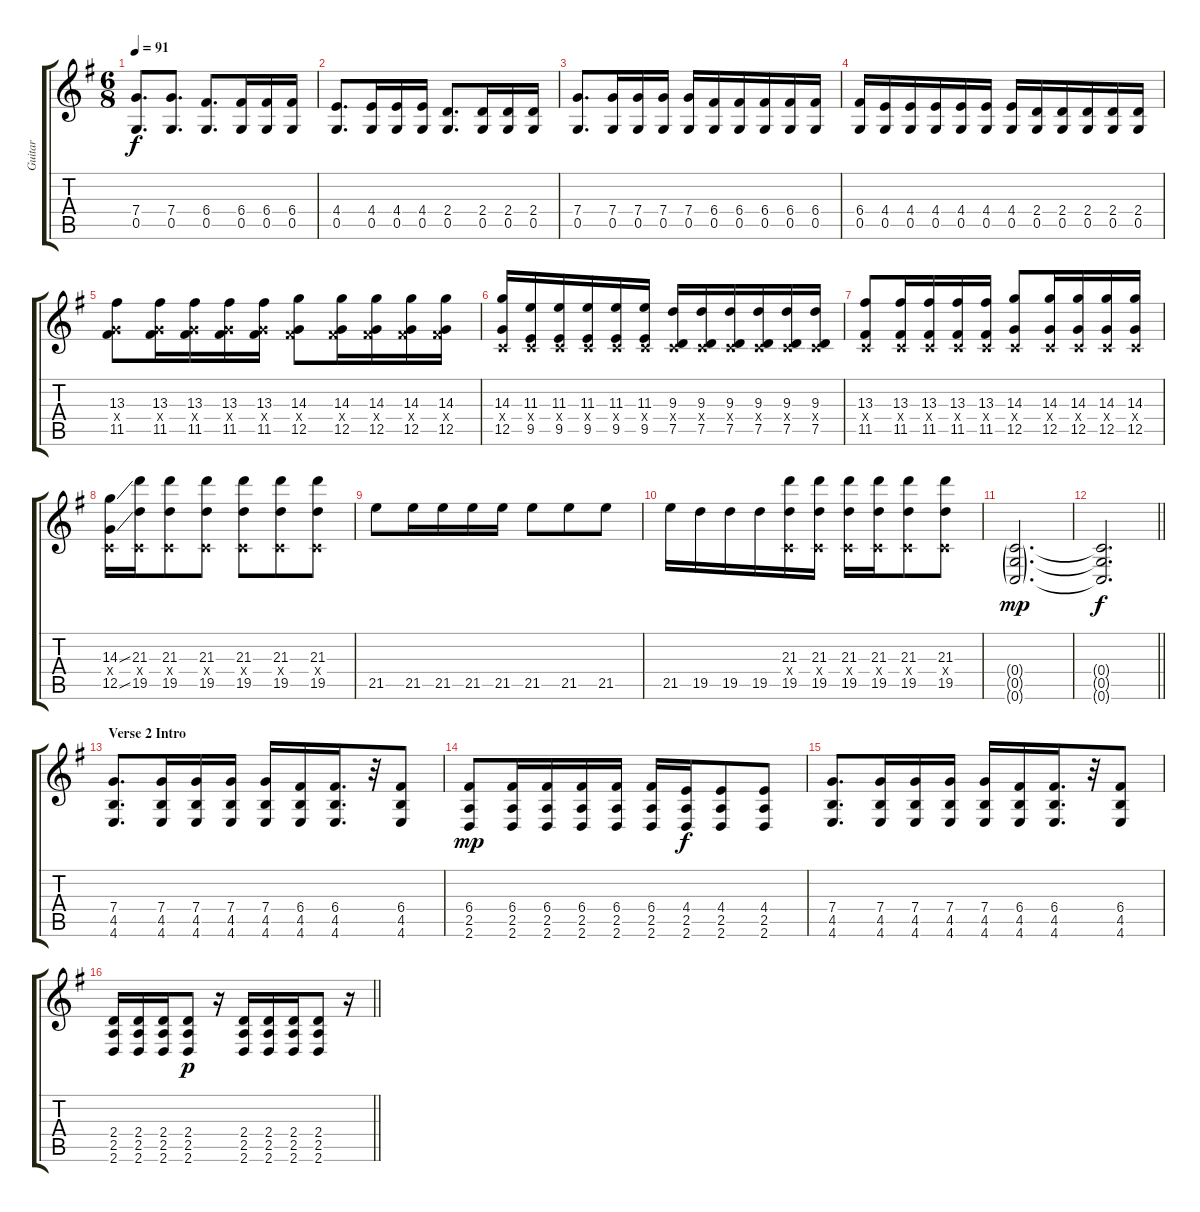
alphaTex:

\track ("Guitar" "Guitar") {instrument overdrivenguitar}
\staff {score tabs}
\tuning (D4 A3 F3 C3 G2 C2) {hide}
\ts (6 8)
\tempo 91
\clef g2
\ks eminor
(7.4 0.5).8{d dy f} (7.4 0.5).8{d} (6.4 0.5).8{d} (6.4 0.5).16 (6.4 0.5).16 (6.4 0.5).16 |
(4.4 0.5).8{d} (4.4 0.5).16 (4.4 0.5).16 (4.4 0.5).16 (2.4 0.5).8{d} (2.4 0.5).16 (2.4 0.5).16 (2.4 0.5).16 |
(7.4 0.5).8{d} (7.4 0.5).16 (7.4 0.5).16 (7.4 0.5).16 (7.4 0.5).16 (6.4 0.5).16 (6.4 0.5).16 (6.4 0.5).16 (6.4 0.5).16 (6.4 0.5).16 |
(6.4 0.5).16 (4.4 0.5).16 (4.4 0.5).16 (4.4 0.5).16 (4.4 0.5).16 (4.4 0.5).16 (4.4 0.5).16 (2.4 0.5).16 (2.4 0.5).16 (2.4 0.5).16 (2.4 0.5).16 (2.4 0.5).16 |
(13.3 7.4{x} 11.5).8 (13.3 7.4{x} 11.5).16 (13.3 7.4{x} 11.5).16 (13.3 7.4{x} 11.5).16 (13.3 7.4{x} 11.5).16 (14.3 6.4{x} 12.5).8 (14.3 6.4{x} 12.5).16 (14.3 6.4{x} 12.5).16 (14.3 6.4{x} 12.5).16 (14.3 6.4{x} 12.5).16 |
(14.3 0.4{x} 12.5).16 (11.3 0.4{x} 9.5).16 (11.3 0.4{x} 9.5).16 (11.3 0.4{x} 9.5).16 (11.3 0.4{x} 9.5).16 (11.3 0.4{x} 9.5).16 (9.3 0.4{x} 7.5).16 (9.3 0.4{x} 7.5).16 (9.3 0.4{x} 7.5).16 (9.3 0.4{x} 7.5).16 (9.3 0.4{x} 7.5).16 (9.3 0.4{x} 7.5).16 |
(13.3 0.4{x} 11.5).8 (13.3 0.4{x} 11.5).16 (13.3 0.4{x} 11.5).16 (13.3 0.4{x} 11.5).16 (13.3 0.4{x} 11.5).16 (14.3 0.4{x} 12.5).8 (14.3 0.4{x} 12.5).16 (14.3 0.4{x} 12.5).16 (14.3 0.4{x} 12.5).16 (14.3 0.4{x} 12.5).16 |
(14.3{ss} 0.4{x} 12.5{ss}).16 (21.3 0.4{x} 19.5).16 (21.3 0.4{x} 19.5).8 (21.3 0.4{x} 19.5).8 (21.3 0.4{x} 19.5).8 (21.3 0.4{x} 19.5).8 (21.3 0.4{x} 19.5).8 |
21.5.8 21.5.16 21.5.16 21.5.16 21.5.16 21.5.8 21.5.8 21.5.8 |
21.5.16 19.5.16 19.5.16 19.5.16 (21.3 0.4{x} 19.5).16 (21.3 0.4{x} 19.5).16 (21.3 0.4{x} 19.5).16 (21.3 0.4{x} 19.5).16 (21.3 0.4{x} 19.5).8 (21.3 0.4{x} 19.5).8 |
(0.4{g} 0.5{g} 0.6{g}).2{d dy mp} |
\barLineRight lightlight
(0.4{t} 0.5{t} 0.6{t}).2{d dy f} |
\section ("" "Verse 2 Intro")
(7.4 4.5 4.6).8{d} (7.4 4.5 4.6).16 (7.4 4.5 4.6).16 (7.4 4.5 4.6).16 (7.4 4.5 4.6).16 (6.4 4.5 4.6).16 (6.4 4.5 4.6).16{d} r.32 (6.4 4.5 4.6).8 |
(6.4 2.5 2.6).8{dy mp} (6.4 2.5 2.6).16 (6.4 2.5 2.6).16 (6.4 2.5 2.6).16 (6.4 2.5 2.6).16 (6.4 2.5 2.6).16 (4.4 2.5 2.6).16{dy f} (4.4 2.5 2.6).8 (4.4 2.5 2.6).8 |
(7.4 4.5 4.6).8{d} (7.4 4.5 4.6).16 (7.4 4.5 4.6).16 (7.4 4.5 4.6).16 (7.4 4.5 4.6).16 (6.4 4.5 4.6).16 (6.4 4.5 4.6).16{d} r.32 (6.4 4.5 4.6).8 |
\barLineRight lightlight
(2.4 2.5 2.6).16 (2.4 2.5 2.6).16 (2.4 2.5 2.6).16 (2.4 2.5 2.6).8{dy p} r.16 (2.4 2.5 2.6).16 (2.4 2.5 2.6).16 (2.4 2.5 2.6).16 (2.4 2.5 2.6).8 r.16
